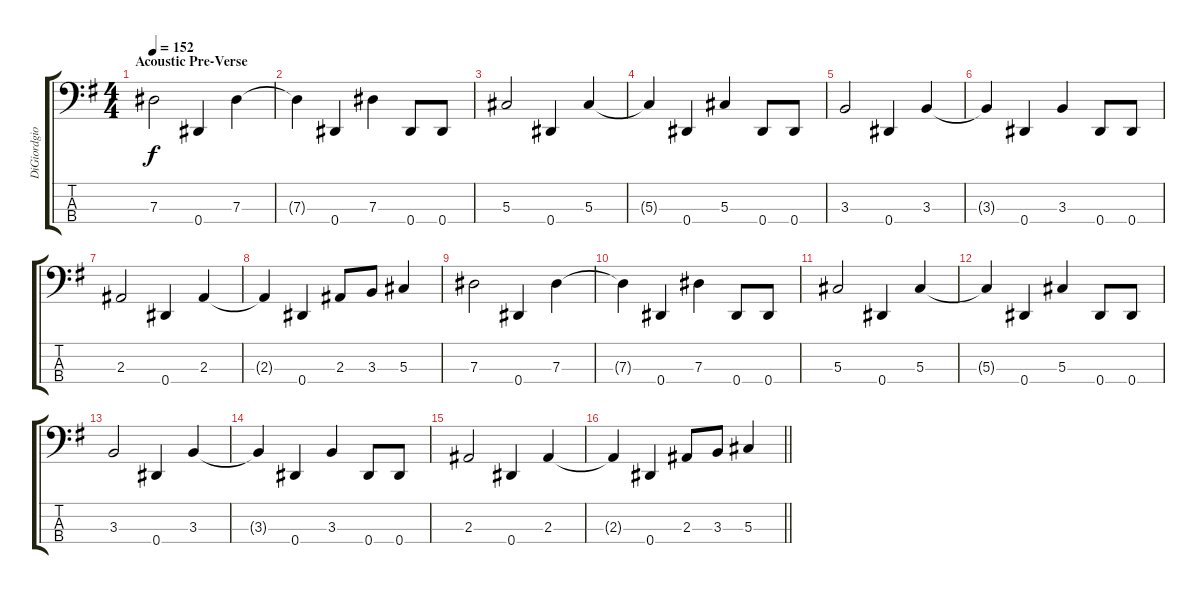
\track ("DiGiordgio" "DiGiordgio") {instrument slapbass2}
\staff {score tabs}
\tuning (Gb2 Db2 Ab1 Eb1) {hide}
\ts (4 4)
\section ("" "Acoustic Pre-Verse")
\tempo 152
\clef f4
\ks g
7.3.2{dy f} 0.4.4 7.3.4 |
7.3{t}.4 0.4.4 7.3.4 0.4.8 0.4.8 |
5.3.2 0.4.4 5.3.4 |
5.3{t}.4 0.4.4 5.3.4 0.4.8 0.4.8 |
3.3.2 0.4.4 3.3.4 |
3.3{t}.4 0.4.4 3.3.4 0.4.8 0.4.8 |
2.3.2 0.4.4 2.3.4 |
2.3{t}.4 0.4.4 2.3.8 3.3.8 5.3.4 |
7.3.2 0.4.4 7.3.4 |
7.3{t}.4 0.4.4 7.3.4 0.4.8 0.4.8 |
5.3.2 0.4.4 5.3.4 |
5.3{t}.4 0.4.4 5.3.4 0.4.8 0.4.8 |
3.3.2 0.4.4 3.3.4 |
3.3{t}.4 0.4.4 3.3.4 0.4.8 0.4.8 |
2.3.2 0.4.4 2.3.4 |
\barLineRight lightlight
2.3{t}.4 0.4.4 2.3.8 3.3.8 5.3.4
